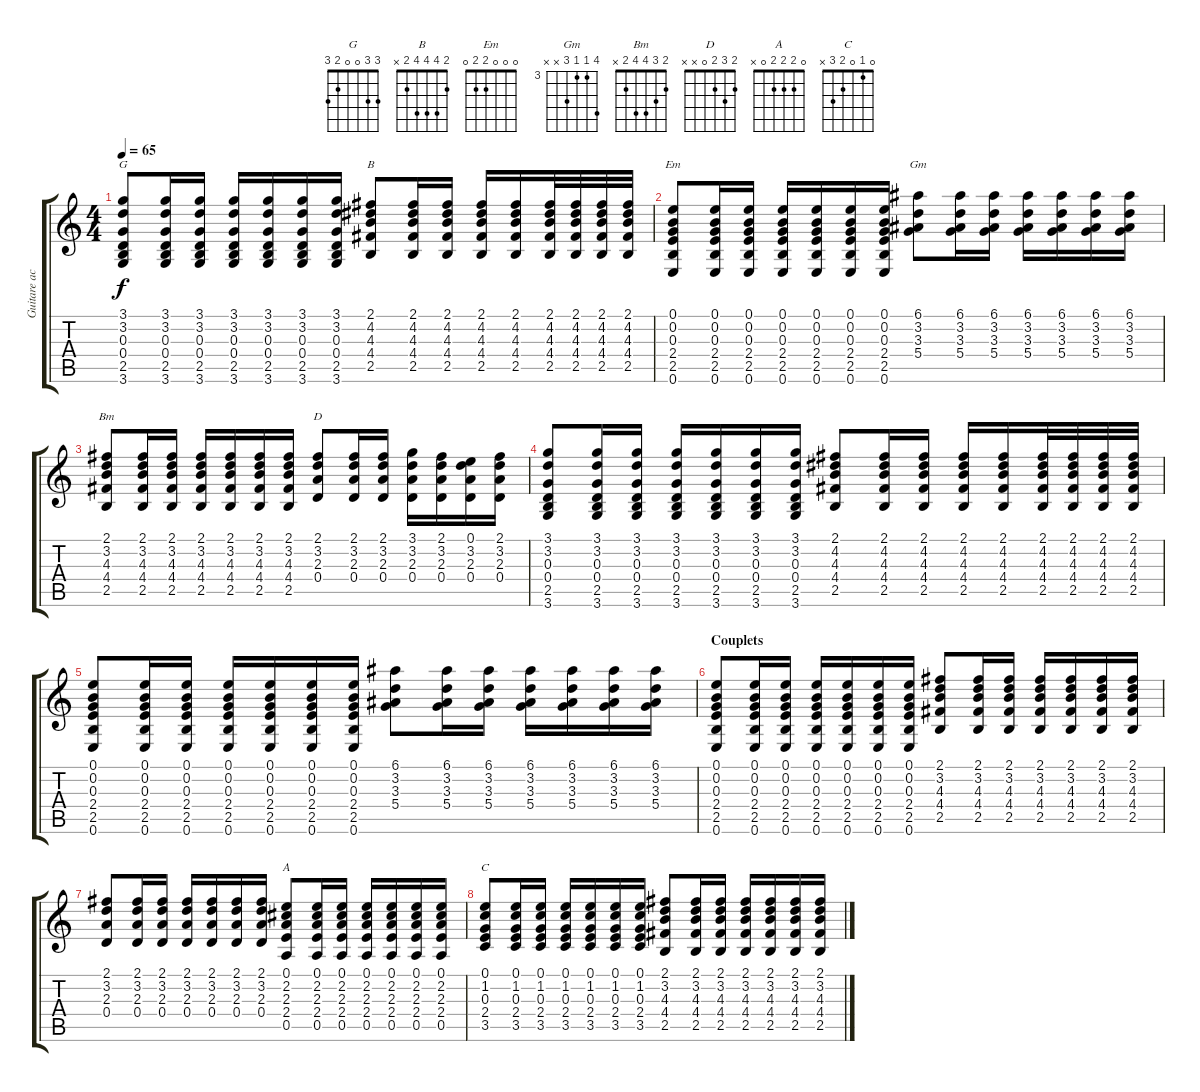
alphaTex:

\track ("Guitare acoustique" "Guitare ac") {instrument acousticguitarnylon}
\staff {score tabs}
\tuning (E4 B3 G3 D3 A2 E2) {hide}
\chord ("G" 3 3 0 0 2 3)
\chord ("B" 2 4 4 4 2 x)
\chord ("Em" 0 0 0 2 2 0)
\chord ("Gm" 6 3 3 5 x x) {firstfret 3}
\chord ("Bm" 2 3 4 4 2 x)
\chord ("D" 2 3 2 0 x x)
\chord ("A" 0 2 2 2 0 x)
\chord ("C" 0 1 0 2 3 x)
\ts (4 4)
\tempo 65
\clef g2
\ks c
(3.1 3.2 0.3 0.4 2.5 3.6).8{ch "G" dy f} (3.1 3.2 0.3 0.4 2.5 3.6).16 (3.1 3.2 0.3 0.4 2.5 3.6).16 (3.1 3.2 0.3 0.4 2.5 3.6).16 (3.1 3.2 0.3 0.4 2.5 3.6).16 (3.1 3.2 0.3 0.4 2.5 3.6).16 (3.1 3.2 0.3 0.4 2.5 3.6).16 (2.1 4.2 4.3 4.4 2.5).8{ch "B"} (2.1 4.2 4.3 4.4 2.5).16 (2.1 4.2 4.3 4.4 2.5).16 (2.1 4.2 4.3 4.4 2.5).16 (2.1 4.2 4.3 4.4 2.5).16 (2.1 4.2 4.3 4.4 2.5).32 (2.1 4.2 4.3 4.4 2.5).32 (2.1 4.2 4.3 4.4 2.5).32 (2.1 4.2 4.3 4.4 2.5).32 |
(0.1 0.2 0.3 2.4 2.5 0.6).8{ch "Em"} (0.1 0.2 0.3 2.4 2.5 0.6).16 (0.1 0.2 0.3 2.4 2.5 0.6).16 (0.1 0.2 0.3 2.4 2.5 0.6).16 (0.1 0.2 0.3 2.4 2.5 0.6).16 (0.1 0.2 0.3 2.4 2.5 0.6).16 (0.1 0.2 0.3 2.4 2.5 0.6).16 (6.1 3.2 3.3 5.4).8{ch "Gm"} (6.1 3.2 3.3 5.4).16 (6.1 3.2 3.3 5.4).16 (6.1 3.2 3.3 5.4).16 (6.1 3.2 3.3 5.4).16 (6.1 3.2 3.3 5.4).16 (6.1 3.2 3.3 5.4).16 |
(2.1 3.2 4.3 4.4 2.5).8{ch "Bm"} (2.1 3.2 4.3 4.4 2.5).16 (2.1 3.2 4.3 4.4 2.5).16 (2.1 3.2 4.3 4.4 2.5).16 (2.1 3.2 4.3 4.4 2.5).16 (2.1 3.2 4.3 4.4 2.5).16 (2.1 3.2 4.3 4.4 2.5).16 (2.1 3.2 2.3 0.4).8{ch "D"} (2.1 3.2 2.3 0.4).16 (2.1 3.2 2.3 0.4).16 (3.1 3.2 2.3 0.4).16 (2.1 3.2 2.3 0.4).16 (0.1 3.2 2.3 0.4).16 (2.1 3.2 2.3 0.4).16 |
(3.1 3.2 0.3 0.4 2.5 3.6).8 (3.1 3.2 0.3 0.4 2.5 3.6).16 (3.1 3.2 0.3 0.4 2.5 3.6).16 (3.1 3.2 0.3 0.4 2.5 3.6).16 (3.1 3.2 0.3 0.4 2.5 3.6).16 (3.1 3.2 0.3 0.4 2.5 3.6).16 (3.1 3.2 0.3 0.4 2.5 3.6).16 (2.1 4.2 4.3 4.4 2.5).8 (2.1 4.2 4.3 4.4 2.5).16 (2.1 4.2 4.3 4.4 2.5).16 (2.1 4.2 4.3 4.4 2.5).16 (2.1 4.2 4.3 4.4 2.5).16 (2.1 4.2 4.3 4.4 2.5).32 (2.1 4.2 4.3 4.4 2.5).32 (2.1 4.2 4.3 4.4 2.5).32 (2.1 4.2 4.3 4.4 2.5).32 |
(0.1 0.2 0.3 2.4 2.5 0.6).8 (0.1 0.2 0.3 2.4 2.5 0.6).16 (0.1 0.2 0.3 2.4 2.5 0.6).16 (0.1 0.2 0.3 2.4 2.5 0.6).16 (0.1 0.2 0.3 2.4 2.5 0.6).16 (0.1 0.2 0.3 2.4 2.5 0.6).16 (0.1 0.2 0.3 2.4 2.5 0.6).16 (6.1 3.2 3.3 5.4).8 (6.1 3.2 3.3 5.4).16 (6.1 3.2 3.3 5.4).16 (6.1 3.2 3.3 5.4).16 (6.1 3.2 3.3 5.4).16 (6.1 3.2 3.3 5.4).16 (6.1 3.2 3.3 5.4).16 |
\section ("" "Couplets")
(0.1 0.2 0.3 2.4 2.5 0.6).8 (0.1 0.2 0.3 2.4 2.5 0.6).16 (0.1 0.2 0.3 2.4 2.5 0.6).16 (0.1 0.2 0.3 2.4 2.5 0.6).16 (0.1 0.2 0.3 2.4 2.5 0.6).16 (0.1 0.2 0.3 2.4 2.5 0.6).16 (0.1 0.2 0.3 2.4 2.5 0.6).16 (2.1 3.2 4.3 4.4 2.5).8 (2.1 3.2 4.3 4.4 2.5).16 (2.1 3.2 4.3 4.4 2.5).16 (2.1 3.2 4.3 4.4 2.5).16 (2.1 3.2 4.3 4.4 2.5).16 (2.1 3.2 4.3 4.4 2.5).16 (2.1 3.2 4.3 4.4 2.5).16 |
(2.1 3.2 2.3 0.4).8 (2.1 3.2 2.3 0.4).16 (2.1 3.2 2.3 0.4).16 (2.1 3.2 2.3 0.4).16 (2.1 3.2 2.3 0.4).16 (2.1 3.2 2.3 0.4).16 (2.1 3.2 2.3 0.4).16 (0.1 2.2 2.3 2.4 0.5).8{ch "A"} (0.1 2.2 2.3 2.4 0.5).16 (0.1 2.2 2.3 2.4 0.5).16 (0.1 2.2 2.3 2.4 0.5).16 (0.1 2.2 2.3 2.4 0.5).16 (0.1 2.2 2.3 2.4 0.5).16 (0.1 2.2 2.3 2.4 0.5).16 |
(0.1 1.2 0.3 2.4 3.5).8{ch "C"} (0.1 1.2 0.3 2.4 3.5).16 (0.1 1.2 0.3 2.4 3.5).16 (0.1 1.2 0.3 2.4 3.5).16 (0.1 1.2 0.3 2.4 3.5).16 (0.1 1.2 0.3 2.4 3.5).16 (0.1 1.2 0.3 2.4 3.5).16 (2.1 3.2 4.3 4.4 2.5).8 (2.1 3.2 4.3 4.4 2.5).16 (2.1 3.2 4.3 4.4 2.5).16 (2.1 3.2 4.3 4.4 2.5).16 (2.1 3.2 4.3 4.4 2.5).16 (2.1 3.2 4.3 4.4 2.5).16 (2.1 3.2 4.3 4.4 2.5).16
